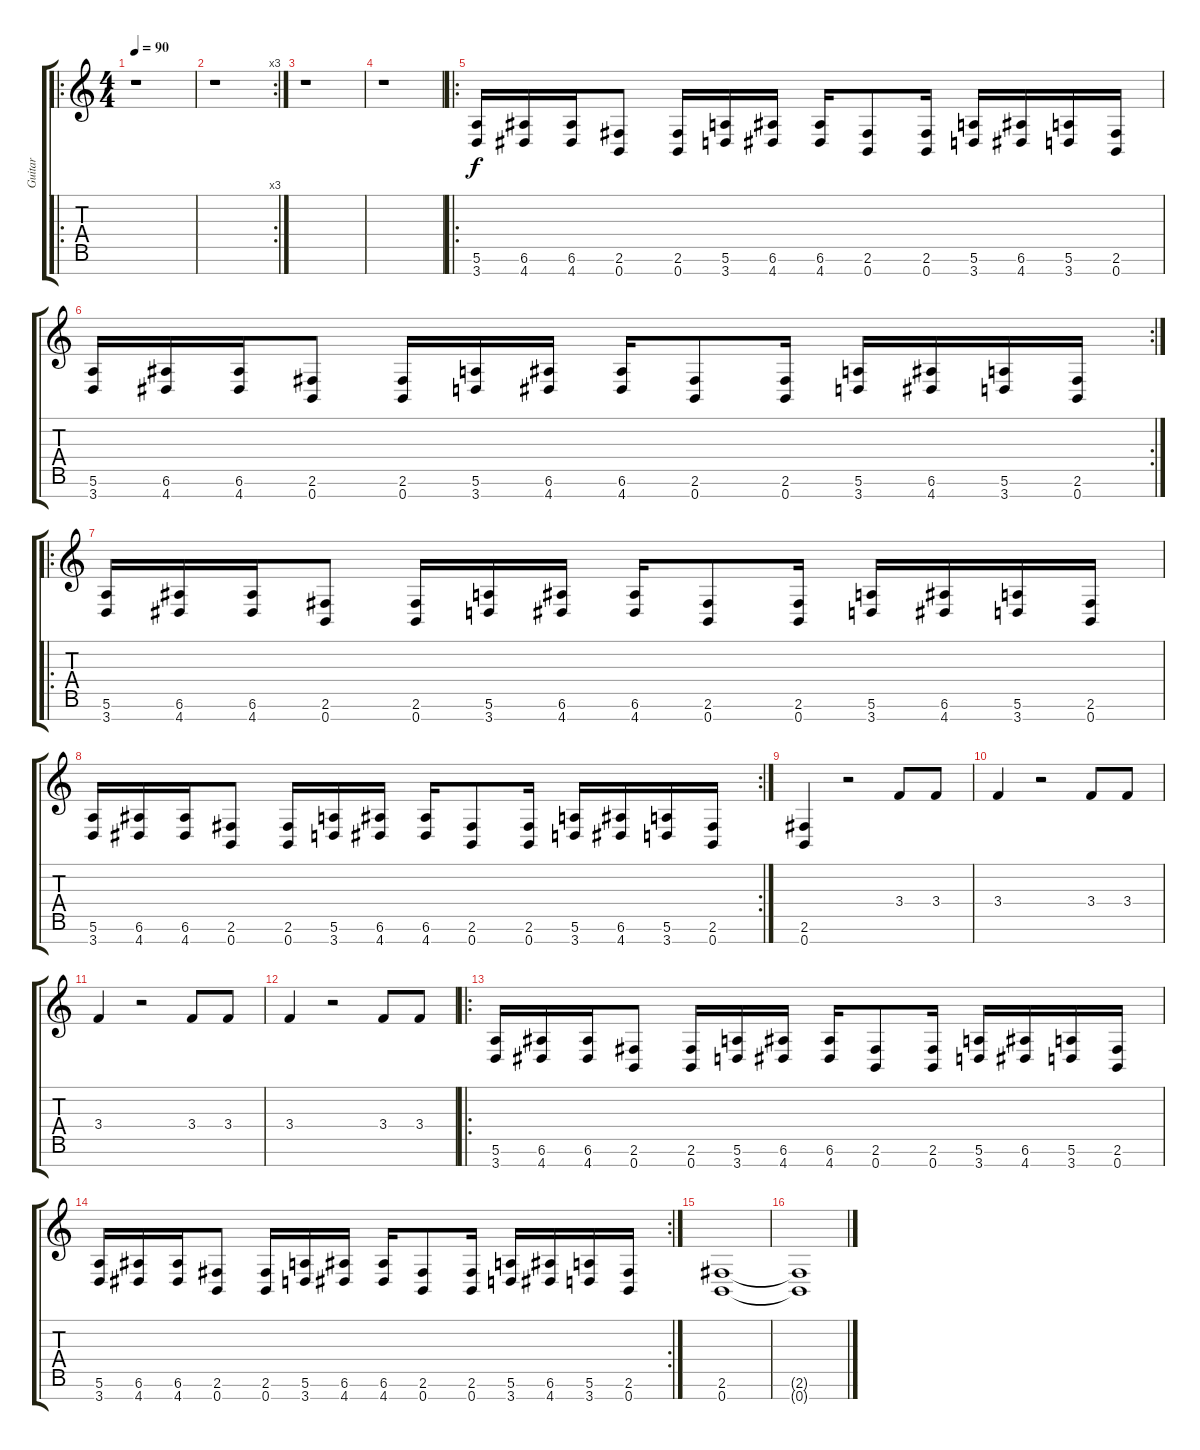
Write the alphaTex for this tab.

\track ("Guitar" "Guitar") {instrument distortionguitar}
\staff {score tabs}
\tuning (E4 B3 G3 D3 A2 E2 B1) {hide}
\ro
\ts (4 4)
\tempo 90
\clef g2
\ks c
r.1{dy f instrument distortionguitar} |
\rc 3
r.1 |
r.1 |
r.1 |
\ro
(5.6 3.7).16 (6.6 4.7).16 (6.6 4.7).16 (2.6 0.7).8 (2.6 0.7).16 (5.6 3.7).16 (6.6 4.7).16 (6.6 4.7).16 (2.6 0.7).8 (2.6 0.7).16 (5.6 3.7).16 (6.6 4.7).16 (5.6 3.7).16 (2.6 0.7).16 |
\rc 2
(5.6 3.7).16 (6.6 4.7).16 (6.6 4.7).16 (2.6 0.7).8 (2.6 0.7).16 (5.6 3.7).16 (6.6 4.7).16 (6.6 4.7).16 (2.6 0.7).8 (2.6 0.7).16 (5.6 3.7).16 (6.6 4.7).16 (5.6 3.7).16 (2.6 0.7).16 |
\ro
(5.6 3.7).16 (6.6 4.7).16 (6.6 4.7).16 (2.6 0.7).8 (2.6 0.7).16 (5.6 3.7).16 (6.6 4.7).16 (6.6 4.7).16 (2.6 0.7).8 (2.6 0.7).16 (5.6 3.7).16 (6.6 4.7).16 (5.6 3.7).16 (2.6 0.7).16 |
\rc 2
(5.6 3.7).16 (6.6 4.7).16 (6.6 4.7).16 (2.6 0.7).8 (2.6 0.7).16 (5.6 3.7).16 (6.6 4.7).16 (6.6 4.7).16 (2.6 0.7).8 (2.6 0.7).16 (5.6 3.7).16 (6.6 4.7).16 (5.6 3.7).16 (2.6 0.7).16 |
(2.6 0.7).4 r.2 3.4.8 3.4.8 |
3.4.4 r.2 3.4.8 3.4.8 |
3.4.4 r.2 3.4.8 3.4.8 |
3.4.4 r.2 3.4.8 3.4.8 |
\ro
(5.6 3.7).16 (6.6 4.7).16 (6.6 4.7).16 (2.6 0.7).8 (2.6 0.7).16 (5.6 3.7).16 (6.6 4.7).16 (6.6 4.7).16 (2.6 0.7).8 (2.6 0.7).16 (5.6 3.7).16 (6.6 4.7).16 (5.6 3.7).16 (2.6 0.7).16 |
\rc 2
(5.6 3.7).16 (6.6 4.7).16 (6.6 4.7).16 (2.6 0.7).8 (2.6 0.7).16 (5.6 3.7).16 (6.6 4.7).16 (6.6 4.7).16 (2.6 0.7).8 (2.6 0.7).16 (5.6 3.7).16 (6.6 4.7).16 (5.6 3.7).16 (2.6 0.7).16 |
(2.6 0.7).1 |
(2.6{t} 0.7{t}).1
